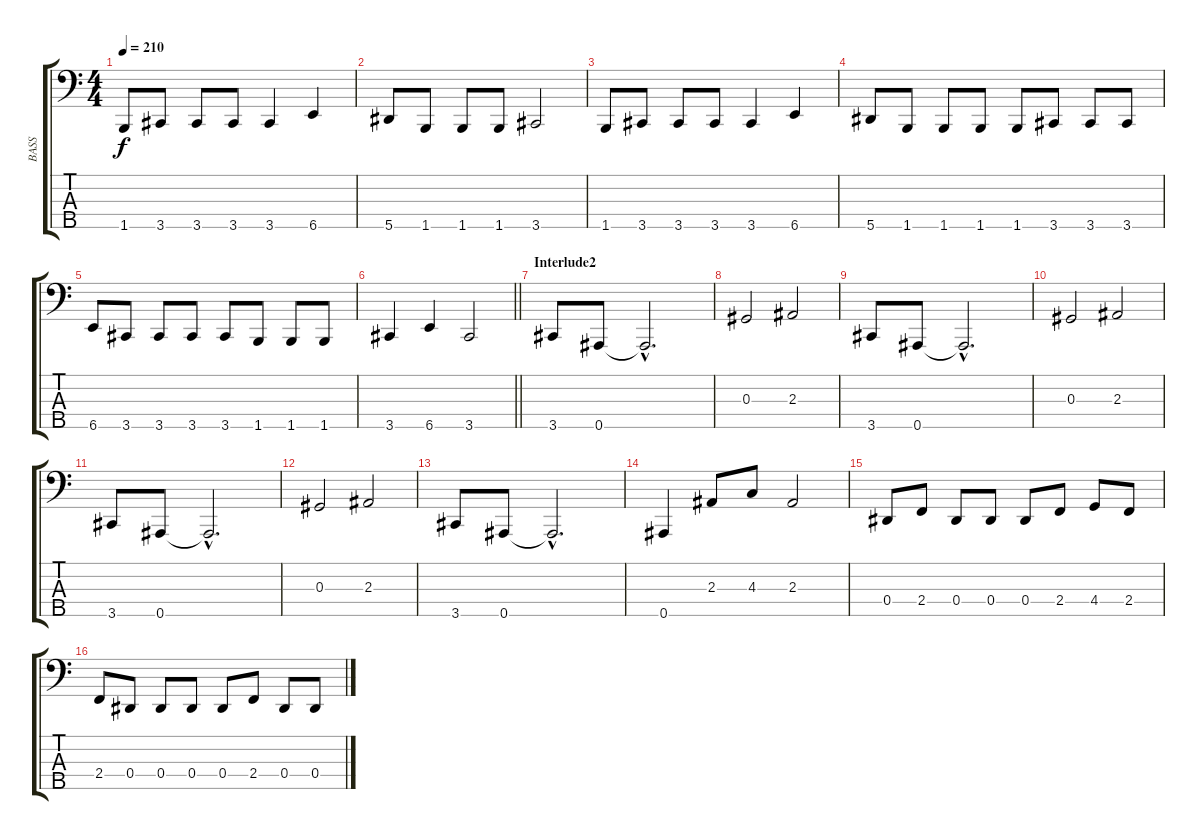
\track ("BASS" "BASS") {instrument electricbasspick}
\staff {score tabs}
\tuning (Gb2 Db2 Ab1 Eb1 Bb0) {hide}
\ts (4 4)
\tempo 210
\clef f4
\ks c
1.5.8{dy f} 3.5.8 3.5.8 3.5.8 3.5.4 6.5.4 |
5.5.8 1.5.8 1.5.8 1.5.8 3.5.2 |
1.5.8 3.5.8 3.5.8 3.5.8 3.5.4 6.5.4 |
5.5.8 1.5.8 1.5.8 1.5.8 1.5.8 3.5.8 3.5.8 3.5.8 |
6.5.8 3.5.8 3.5.8 3.5.8 3.5.8 1.5.8 1.5.8 1.5.8 |
\barLineRight lightlight
3.5.4 6.5.4 3.5.2 |
\section ("" "Interlude2")
3.5.8 0.5.8 0.5{hac t}.2{d} |
0.3.2 2.3.2 |
3.5.8 0.5.8 0.5{hac t}.2{d} |
0.3.2 2.3.2 |
3.5.8 0.5.8 0.5{hac t}.2{d} |
0.3.2 2.3.2 |
3.5.8 0.5.8 0.5{hac t}.2{d} |
0.5.4 2.3.8 4.3.8 2.3.2 |
0.4.8 2.4.8 0.4.8 0.4.8 0.4.8 2.4.8 4.4.8 2.4.8 |
2.4.8 0.4.8 0.4.8 0.4.8 0.4.8 2.4.8 0.4.8 0.4.8
